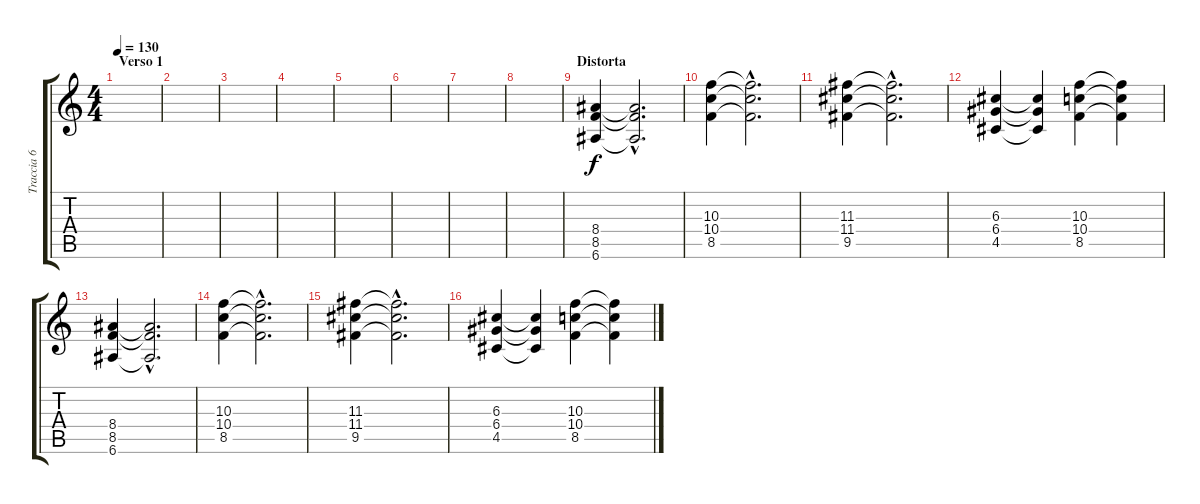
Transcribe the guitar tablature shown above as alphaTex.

\track ("Traccia 6" "Traccia 6") {instrument distortionguitar}
\staff {score tabs}
\tuning (E4 B3 G3 D3 A2 E2) {hide}
\ts (4 4)
\section ("" "Verso 1")
\tempo 130
\clef g2
\ks c
|
|
|
|
|
|
|
|
\section ("" "Distorta")
(8.4 8.5 6.6).4 (8.4{hac t} 8.5{hac t} 6.6{hac t}).2{d} |
(10.3 10.4 8.5).4 (10.3{hac t} 10.4{hac t} 8.5{hac t}).2{d} |
(11.3 11.4 9.5).4 (11.3{hac t} 11.4{hac t} 9.5{hac t}).2{d} |
(6.3 6.4 4.5).4 (6.3{t} 6.4{t} 4.5{t}).4 (10.3 10.4 8.5).4 (10.3{t} 10.4{t} 8.5{t}).4 |
(8.4 8.5 6.6).4 (8.4{hac t} 8.5{hac t} 6.6{hac t}).2{d} |
(10.3 10.4 8.5).4 (10.3{hac t} 10.4{hac t} 8.5{hac t}).2{d} |
(11.3 11.4 9.5).4 (11.3{hac t} 11.4{hac t} 9.5{hac t}).2{d} |
(6.3 6.4 4.5).4 (6.3{t} 6.4{t} 4.5{t}).4 (10.3 10.4 8.5).4 (10.3{t} 10.4{t} 8.5{t}).4
